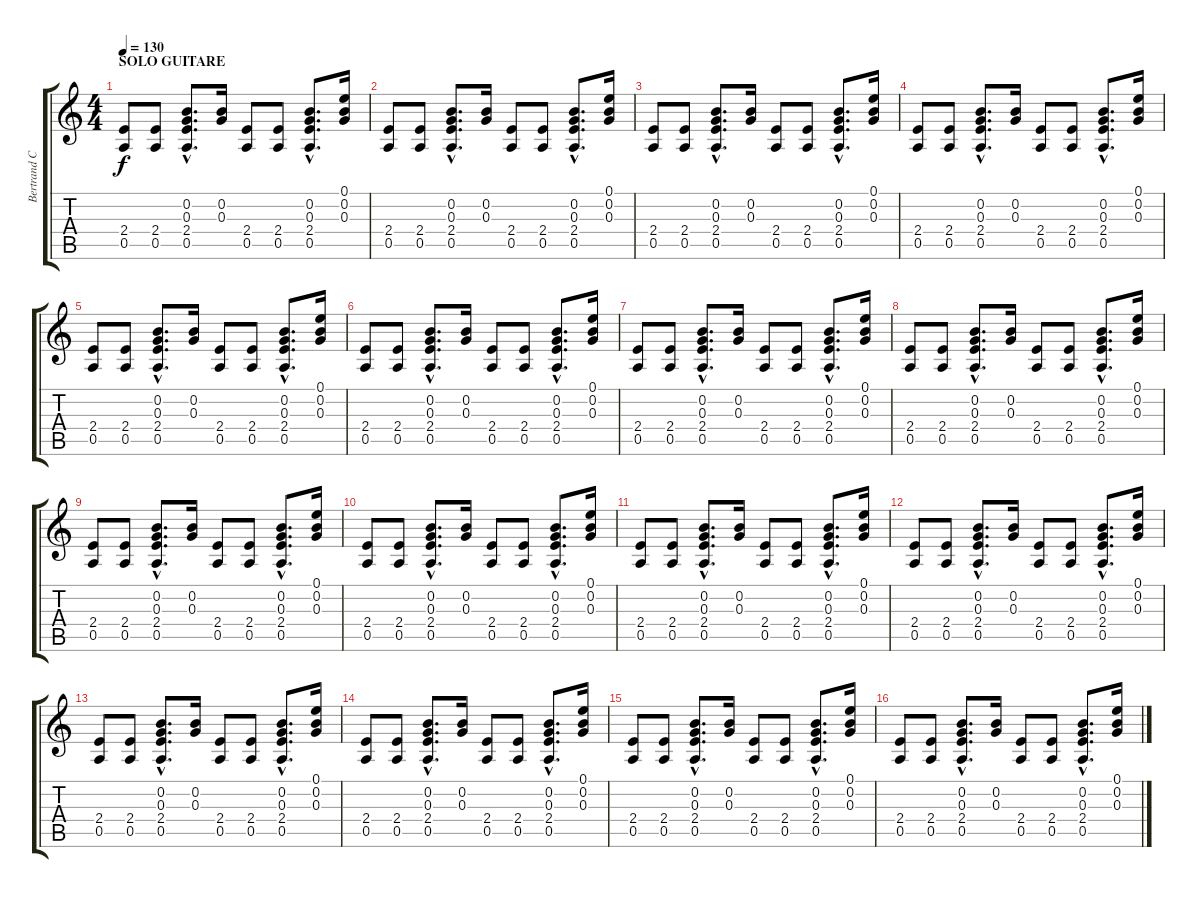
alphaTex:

\track ("Bertrand CANTAT" "Bertrand C") {instrument distortionguitar}
\staff {score tabs}
\tuning (E4 B3 G3 D3 A2 E2) {hide}
\ts (4 4)
\section ("" "SOLO GUITARE")
\tempo 130
\clef g2
\ks c
(2.4 0.5).8{dy f} (2.4 0.5).8 (0.2{hac} 0.3{hac} 2.4{hac} 0.5{hac}).8{d} (0.2 0.3).16 (2.4 0.5).8 (2.4 0.5).8 (0.2{hac} 0.3{hac} 2.4{hac} 0.5{hac}).8{d} (0.1 0.2 0.3).16 |
(2.4 0.5).8 (2.4 0.5).8 (0.2{hac} 0.3{hac} 2.4{hac} 0.5{hac}).8{d} (0.2 0.3).16 (2.4 0.5).8 (2.4 0.5).8 (0.2{hac} 0.3{hac} 2.4{hac} 0.5{hac}).8{d} (0.1 0.2 0.3).16 |
(2.4 0.5).8 (2.4 0.5).8 (0.2{hac} 0.3{hac} 2.4{hac} 0.5{hac}).8{d} (0.2 0.3).16 (2.4 0.5).8 (2.4 0.5).8 (0.2{hac} 0.3{hac} 2.4{hac} 0.5{hac}).8{d} (0.1 0.2 0.3).16 |
(2.4 0.5).8 (2.4 0.5).8 (0.2{hac} 0.3{hac} 2.4{hac} 0.5{hac}).8{d} (0.2 0.3).16 (2.4 0.5).8 (2.4 0.5).8 (0.2{hac} 0.3{hac} 2.4{hac} 0.5{hac}).8{d} (0.1 0.2 0.3).16 |
(2.4 0.5).8 (2.4 0.5).8 (0.2{hac} 0.3{hac} 2.4{hac} 0.5{hac}).8{d} (0.2 0.3).16 (2.4 0.5).8 (2.4 0.5).8 (0.2{hac} 0.3{hac} 2.4{hac} 0.5{hac}).8{d} (0.1 0.2 0.3).16 |
(2.4 0.5).8 (2.4 0.5).8 (0.2{hac} 0.3{hac} 2.4{hac} 0.5{hac}).8{d} (0.2 0.3).16 (2.4 0.5).8 (2.4 0.5).8 (0.2{hac} 0.3{hac} 2.4{hac} 0.5{hac}).8{d} (0.1 0.2 0.3).16 |
(2.4 0.5).8 (2.4 0.5).8 (0.2{hac} 0.3{hac} 2.4{hac} 0.5{hac}).8{d} (0.2 0.3).16 (2.4 0.5).8 (2.4 0.5).8 (0.2{hac} 0.3{hac} 2.4{hac} 0.5{hac}).8{d} (0.1 0.2 0.3).16 |
(2.4 0.5).8 (2.4 0.5).8 (0.2{hac} 0.3{hac} 2.4{hac} 0.5{hac}).8{d} (0.2 0.3).16 (2.4 0.5).8 (2.4 0.5).8 (0.2{hac} 0.3{hac} 2.4{hac} 0.5{hac}).8{d} (0.1 0.2 0.3).16 |
(2.4 0.5).8 (2.4 0.5).8 (0.2{hac} 0.3{hac} 2.4{hac} 0.5{hac}).8{d} (0.2 0.3).16 (2.4 0.5).8 (2.4 0.5).8 (0.2{hac} 0.3{hac} 2.4{hac} 0.5{hac}).8{d} (0.1 0.2 0.3).16 |
(2.4 0.5).8 (2.4 0.5).8 (0.2{hac} 0.3{hac} 2.4{hac} 0.5{hac}).8{d} (0.2 0.3).16 (2.4 0.5).8 (2.4 0.5).8 (0.2{hac} 0.3{hac} 2.4{hac} 0.5{hac}).8{d} (0.1 0.2 0.3).16 |
(2.4 0.5).8 (2.4 0.5).8 (0.2{hac} 0.3{hac} 2.4{hac} 0.5{hac}).8{d} (0.2 0.3).16 (2.4 0.5).8 (2.4 0.5).8 (0.2{hac} 0.3{hac} 2.4{hac} 0.5{hac}).8{d} (0.1 0.2 0.3).16 |
(2.4 0.5).8 (2.4 0.5).8 (0.2{hac} 0.3{hac} 2.4{hac} 0.5{hac}).8{d} (0.2 0.3).16 (2.4 0.5).8 (2.4 0.5).8 (0.2{hac} 0.3{hac} 2.4{hac} 0.5{hac}).8{d} (0.1 0.2 0.3).16 |
(2.4 0.5).8 (2.4 0.5).8 (0.2{hac} 0.3{hac} 2.4{hac} 0.5{hac}).8{d} (0.2 0.3).16 (2.4 0.5).8 (2.4 0.5).8 (0.2{hac} 0.3{hac} 2.4{hac} 0.5{hac}).8{d} (0.1 0.2 0.3).16 |
(2.4 0.5).8 (2.4 0.5).8 (0.2{hac} 0.3{hac} 2.4{hac} 0.5{hac}).8{d} (0.2 0.3).16 (2.4 0.5).8 (2.4 0.5).8 (0.2{hac} 0.3{hac} 2.4{hac} 0.5{hac}).8{d} (0.1 0.2 0.3).16 |
(2.4 0.5).8 (2.4 0.5).8 (0.2{hac} 0.3{hac} 2.4{hac} 0.5{hac}).8{d} (0.2 0.3).16 (2.4 0.5).8 (2.4 0.5).8 (0.2{hac} 0.3{hac} 2.4{hac} 0.5{hac}).8{d} (0.1 0.2 0.3).16 |
(2.4 0.5).8 (2.4 0.5).8 (0.2{hac} 0.3{hac} 2.4{hac} 0.5{hac}).8{d} (0.2 0.3).16 (2.4 0.5).8 (2.4 0.5).8 (0.2{hac} 0.3{hac} 2.4{hac} 0.5{hac}).8{d} (0.1 0.2 0.3).16
